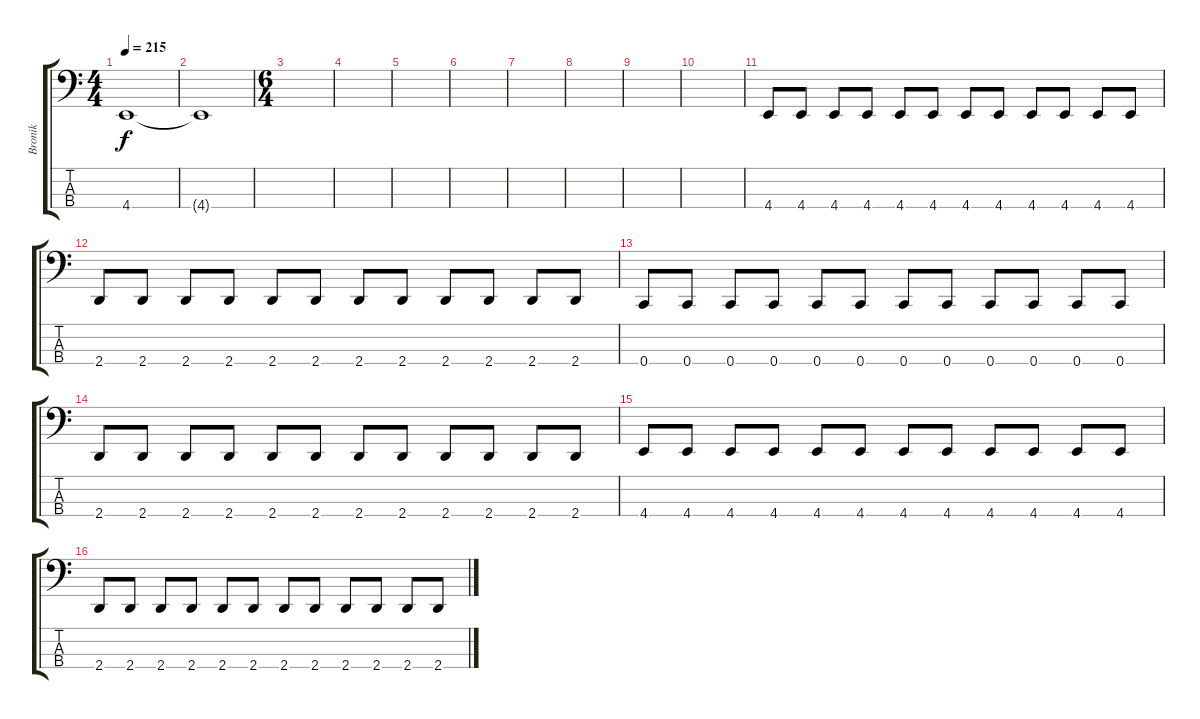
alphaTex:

\track ("Bronik" "Bronik") {instrument electricbasspick}
\staff {score tabs}
\tuning (F2 C2 G1 C1) {hide}
\ts (4 4)
\tempo 215
\clef f4
\ks c
4.4.1{dy f} |
4.4{t}.1 |
\ts (6 4)
|
|
|
|
|
|
|
|
4.4.8 4.4.8 4.4.8 4.4.8 4.4.8 4.4.8 4.4.8 4.4.8 4.4.8 4.4.8 4.4.8 4.4.8 |
2.4.8 2.4.8 2.4.8 2.4.8 2.4.8 2.4.8 2.4.8 2.4.8 2.4.8 2.4.8 2.4.8 2.4.8 |
0.4.8 0.4.8 0.4.8 0.4.8 0.4.8 0.4.8 0.4.8 0.4.8 0.4.8 0.4.8 0.4.8 0.4.8 |
2.4.8 2.4.8 2.4.8 2.4.8 2.4.8 2.4.8 2.4.8 2.4.8 2.4.8 2.4.8 2.4.8 2.4.8 |
4.4.8 4.4.8 4.4.8 4.4.8 4.4.8 4.4.8 4.4.8 4.4.8 4.4.8 4.4.8 4.4.8 4.4.8 |
2.4.8 2.4.8 2.4.8 2.4.8 2.4.8 2.4.8 2.4.8 2.4.8 2.4.8 2.4.8 2.4.8 2.4.8
